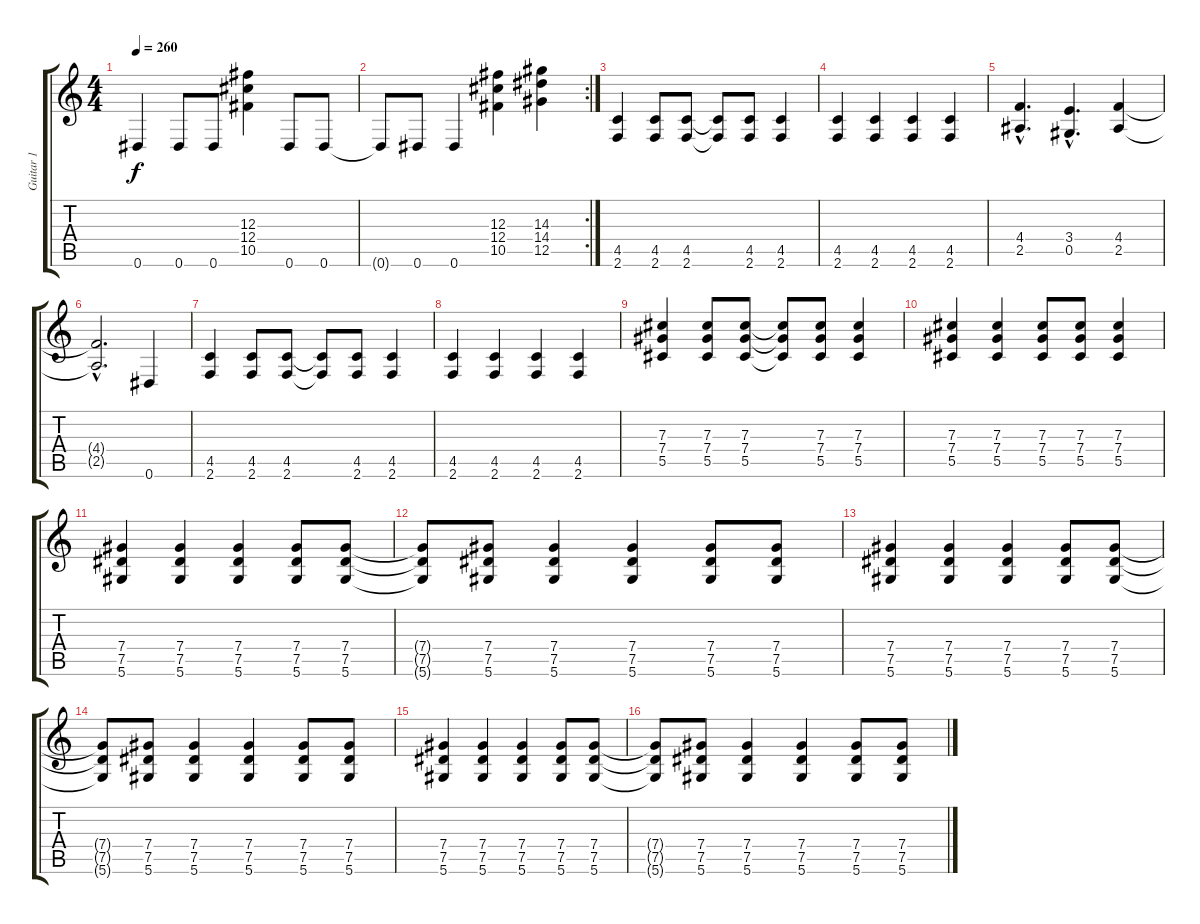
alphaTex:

\track ("Guitar 1" "Guitar 1") {instrument distortionguitar}
\staff {score tabs}
\tuning (Eb4 Bb3 Gb3 Db3 Ab2 Eb2) {hide}
\ts (4 4)
\tempo 260
\clef g2
\ks c
0.6.4{dy f} 0.6.8 0.6.8 (12.3 12.4 10.5).4 0.6.8 0.6.8 |
\rc 2
0.6{t}.8 0.6.8 0.6.4 (12.3 12.4 10.5).4 (14.3 14.4 12.5).4 |
(4.5 2.6).4 (4.5 2.6).8 (4.5 2.6).8 (4.5{t} 2.6{t}).8 (4.5 2.6).8 (4.5 2.6).4 |
(4.5 2.6).4 (4.5 2.6).4 (4.5 2.6).4 (4.5 2.6).4 |
(4.4{hac} 2.5{hac}).4{d} (3.4{hac} 0.5{hac}).4{d} (4.4 2.5).4 |
(4.4{hac t} 2.5{hac t}).2{d} 0.6.4 |
(4.5 2.6).4 (4.5 2.6).8 (4.5 2.6).8 (4.5{t} 2.6{t}).8 (4.5 2.6).8 (4.5 2.6).4 |
(4.5 2.6).4 (4.5 2.6).4 (4.5 2.6).4 (4.5 2.6).4 |
(7.3 7.4 5.5).4 (7.3 7.4 5.5).8 (7.3 7.4 5.5).8 (7.3{t} 7.4{t} 5.5{t}).8 (7.3 7.4 5.5).8 (7.3 7.4 5.5).4 |
(7.3 7.4 5.5).4 (7.3 7.4 5.5).4 (7.3 7.4 5.5).8 (7.3 7.4 5.5).8 (7.3 7.4 5.5).4 |
(7.4 7.5 5.6).4 (7.4 7.5 5.6).4 (7.4 7.5 5.6).4 (7.4 7.5 5.6).8 (7.4 7.5 5.6).8 |
(7.4{t} 7.5{t} 5.6{t}).8 (7.4 7.5 5.6).8 (7.4 7.5 5.6).4 (7.4 7.5 5.6).4 (7.4 7.5 5.6).8 (7.4 7.5 5.6).8 |
(7.4 7.5 5.6).4 (7.4 7.5 5.6).4 (7.4 7.5 5.6).4 (7.4 7.5 5.6).8 (7.4 7.5 5.6).8 |
(7.4{t} 7.5{t} 5.6{t}).8 (7.4 7.5 5.6).8 (7.4 7.5 5.6).4 (7.4 7.5 5.6).4 (7.4 7.5 5.6).8 (7.4 7.5 5.6).8 |
(7.4 7.5 5.6).4 (7.4 7.5 5.6).4 (7.4 7.5 5.6).4 (7.4 7.5 5.6).8 (7.4 7.5 5.6).8 |
(7.4{t} 7.5{t} 5.6{t}).8 (7.4 7.5 5.6).8 (7.4 7.5 5.6).4 (7.4 7.5 5.6).4 (7.4 7.5 5.6).8 (7.4 7.5 5.6).8
